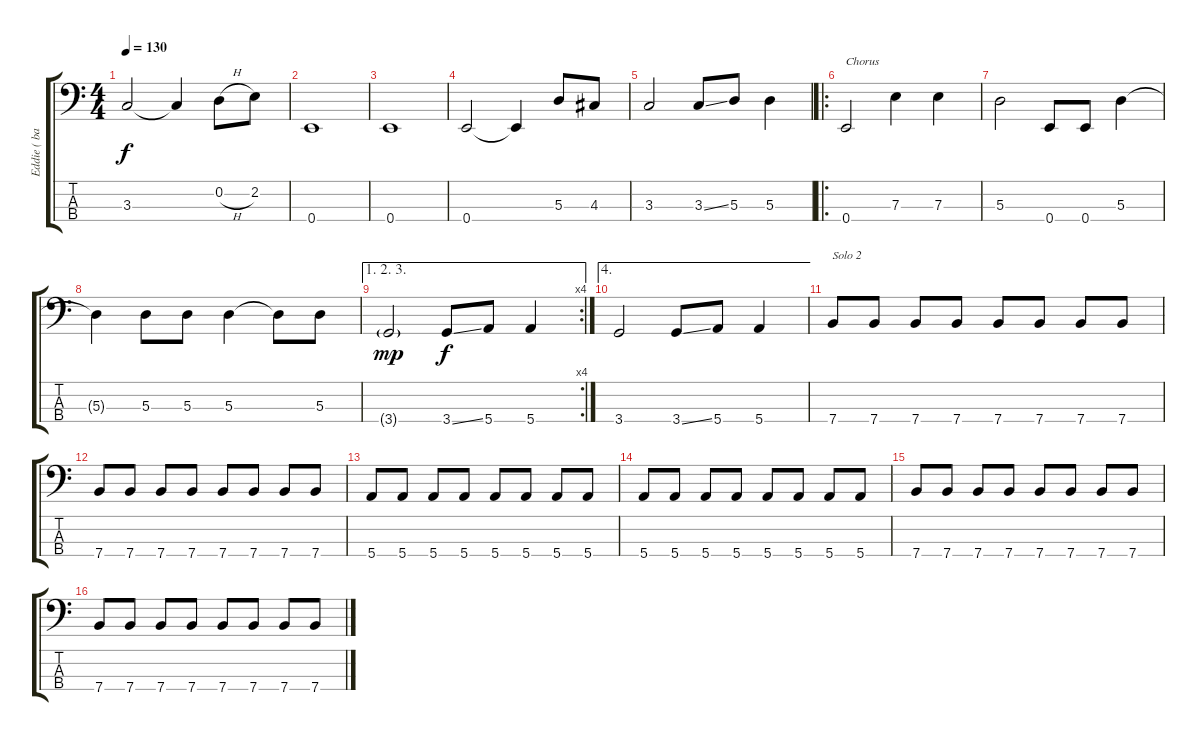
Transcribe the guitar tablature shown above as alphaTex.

\track ("Eddie ( bass )" "Eddie ( ba") {instrument electricbassfinger}
\staff {score tabs}
\tuning (G2 D2 A1 E1) {hide}
\ts (4 4)
\tempo 130
\clef f4
\ks c
3.3.2{dy f} 3.3{t}.4 0.2{h}.8 2.2.8 |
0.4.1 |
0.4.1 |
0.4.2 0.4{t}.4 5.3.8 4.3.8 |
3.3.2 3.3{ss}.8 5.3.8 5.3.4 |
\ro
0.4.2{txt "Chorus"} 7.3.4 7.3.4 |
5.3.2 0.4.8 0.4.8 5.3.4 |
5.3{t}.4 5.3.8 5.3.8 5.3.4 5.3{t}.8 5.3.8 |
\ae (1 2 3)
\rc 4
3.4{g}.2{dy mp} 3.4{ss}.8{dy f} 5.4.8 5.4.4 |
\ae 4
3.4.2 3.4{ss}.8 5.4.8 5.4.4 |
7.4.8{txt "Solo 2"} 7.4.8 7.4.8 7.4.8 7.4.8 7.4.8 7.4.8 7.4.8 |
7.4.8 7.4.8 7.4.8 7.4.8 7.4.8 7.4.8 7.4.8 7.4.8 |
5.4.8 5.4.8 5.4.8 5.4.8 5.4.8 5.4.8 5.4.8 5.4.8 |
5.4.8 5.4.8 5.4.8 5.4.8 5.4.8 5.4.8 5.4.8 5.4.8 |
7.4.8 7.4.8 7.4.8 7.4.8 7.4.8 7.4.8 7.4.8 7.4.8 |
7.4.8 7.4.8 7.4.8 7.4.8 7.4.8 7.4.8 7.4.8 7.4.8
